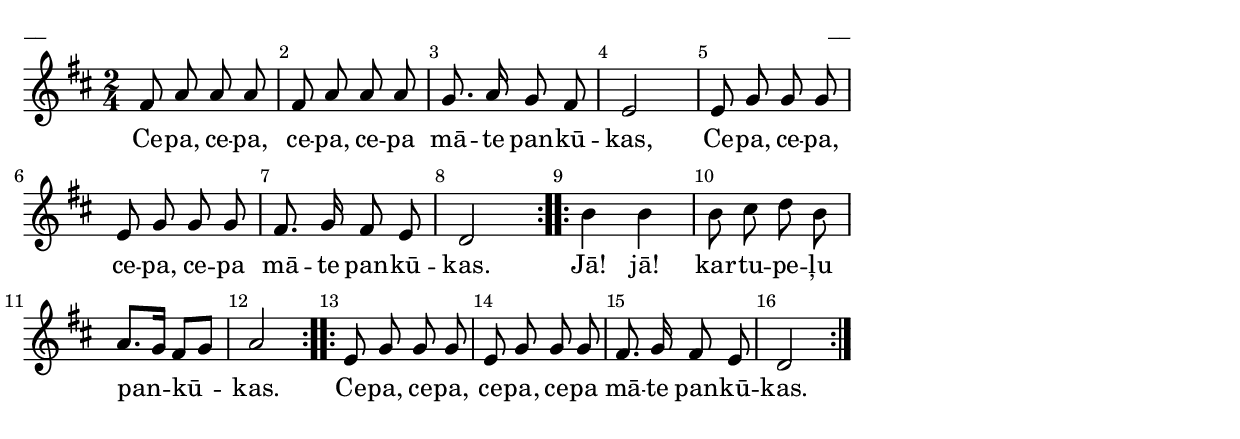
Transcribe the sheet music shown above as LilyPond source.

\version "2.13.16"
%\header {
%    title = "Rīgas Pankūkdancis"
%} 
\paper {
line-width = 14\cm
left-margin = 0.4\cm
between-system-padding = 0.1\cm
between-system-space = 0.1\cm
}
\layout {
indent = #0
ragged-last = ##f
}

voiceA = \relative c' {
\clef treble
\key d\major 
\time 2/4
\override Score.BarNumber 
#'break-visibility = #end-of-line-invisible
\break

\repeat volta 2 {
fis8 a a a | fis a a a | 
g8. a16 g8 fis | e2 | 
e8 g g g | e8 g g g | 
fis8. g16 fis8 e | 
d2 
}
\repeat volta 2 {
b'4 b | b8 cis d b  | 
a8.[ g16] fis8[ g] | a2
} 
\repeat volta 2 {
e8 g g g | e8 g g g | 
fis8. g16 fis8 e | d2 
}
} 

lyricA = \lyricmode {
Ce -- pa, ce -- pa, ce -- pa, ce -- pa mā -- te pan -- kū -- kas,
Ce -- pa, ce -- pa, ce -- pa, ce -- pa mā -- te pan -- kū -- kas. 
Jā! jā! kar -- tu -- pe -- ļu pan -- kū -- kas. 
Ce -- pa, ce -- pa, ce -- pa, ce -- pa mā -- te pan -- kū -- kas. 
}


fullScore = <<
\new Staff {
<<
\new Voice = "voiceA" { \oneVoice \autoBeamOff \voiceA }
\lyricsto "voiceA" \new Lyrics \lyricA
>>
}
>>

\score {
\fullScore
\header { piece = "__" opus = "__" }
}
\markup { \with-color #(x11-color 'white) \sans \smaller "__" }
\score {
\unfoldRepeats
\fullScore
\midi {
\context { \Staff \remove "Staff_performer" }
\context { \Voice \consists "Staff_performer" }
}
}




